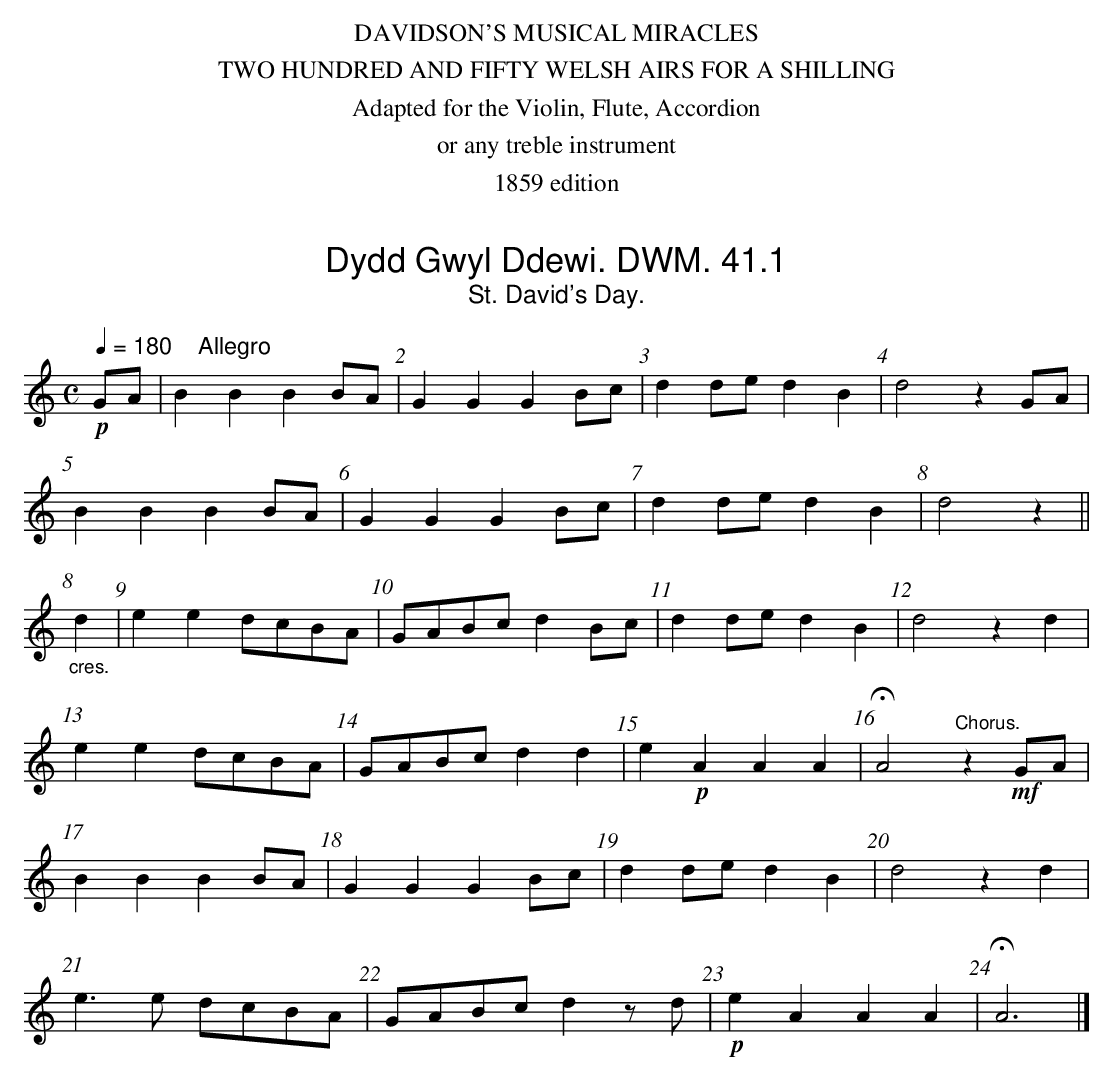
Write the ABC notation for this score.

X:1
T:Dydd Gwyl Ddewi. DWM. 41.1
T:St. David's Day.
M:C
L:1/8
Q:1/4=180 "    Allegro"
K:C
!p!GA|B2B2B2 BA|G2G2G2 Bc|d2 de d2B2|d4 z2 GA|
B2B2B2 BA|G2G2G2 Bc|d2 de d2B2|d4 z2||
"_cres."d2|e2e2 dcBA|GABc d2 Bc|d2 de d2B2|d4 z2d2|
e2e2 dcBA|GABc d2d2|e2!p!A2A2A2|HA4 "^Chorus."z2 !mf!GA|
B2B2B2 BA|G2G2G2 Bc|d2 de d2B2|d4 z2 d2|
e3e dcBA|GABc d2 zd|!p!e2A2A2A2|HA6|]
